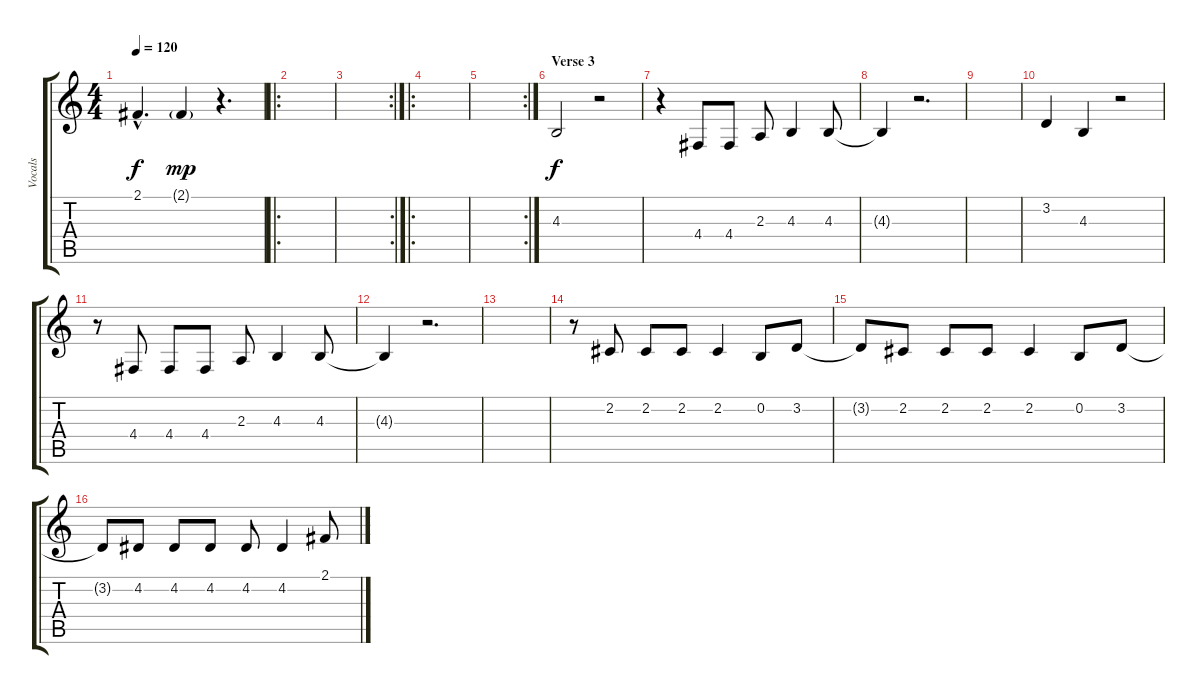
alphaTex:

\track ("Vocals" "Vocals") {instrument electricgrandpiano}
\staff {score tabs}
\tuning (E4 B3 G3 D3 A2 E2) {hide}
\ts (4 4)
\tempo 120
\clef g2
\ks c
2.1{hac t}.4{d dy f} 2.1{g}.4{dy mp} r.4{d} |
\ro
|
\rc 2
|
\ro
|
\rc 2
|
\section ("" "Verse 3")
4.3.2{dy f} r.2 |
r.4 4.4.8 4.4.8 2.3.8 4.3.4 4.3.8 |
4.3{t}.4 r.2{d} |
|
3.2.4 4.3.4 r.2 |
r.8 4.4.8 4.4.8 4.4.8 2.3.8 4.3.4 4.3.8 |
4.3{t}.4 r.2{d} |
|
r.8 2.2.8 2.2.8 2.2.8 2.2.4 0.2.8 3.2.8 |
3.2{t}.8 2.2.8 2.2.8 2.2.8 2.2.4 0.2.8 3.2.8 |
3.2{t}.8 4.2.8 4.2.8 4.2.8 4.2.8 4.2.4 2.1.8
